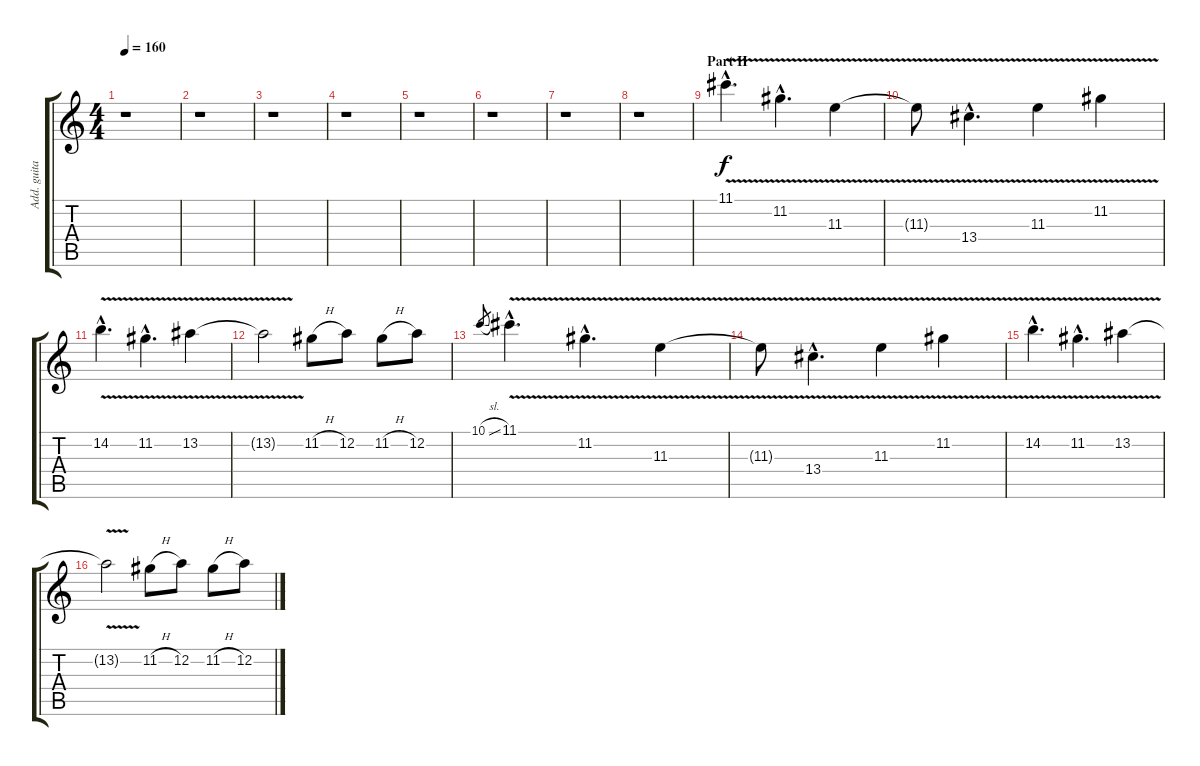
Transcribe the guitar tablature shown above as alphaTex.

\track ("Add. guitar" "Add. guita") {instrument distortionguitar}
\staff {score tabs}
\tuning (D4 A3 F3 C3 G2 C2) {hide}
\ts (4 4)
\tempo 160
\clef g2
\ks c
r.1{dy f} |
r.1 |
r.1 |
r.1 |
r.1 |
r.1 |
r.1 |
r.1 |
\section ("" "Part II")
11.1{v hac}.4{d volume 14 balance 8 instrument distortionguitar} 11.2{v hac}.4{d} 11.3{v}.4 |
11.3{t}.8 13.4{v hac}.4{d} 11.3{v}.4 11.2{v}.4 |
14.2{v hac}.4{d} 11.2{v hac}.4{d} 13.2{v}.4 |
13.2{t}.2 11.2{h}.8 12.2.8 11.2{h}.8 12.2.8 |
10.1{sl}.8{gr} 11.1{v hac}.4{d} 11.2{v hac}.4{d} 11.3{v}.4 |
11.3{t}.8 13.4{v hac}.4{d} 11.3{v}.4 11.2{v}.4 |
14.2{v hac}.4{d} 11.2{v hac}.4{d} 13.2{v}.4 |
13.2{t}.2 11.2{h}.8 12.2.8 11.2{h}.8 12.2.8
